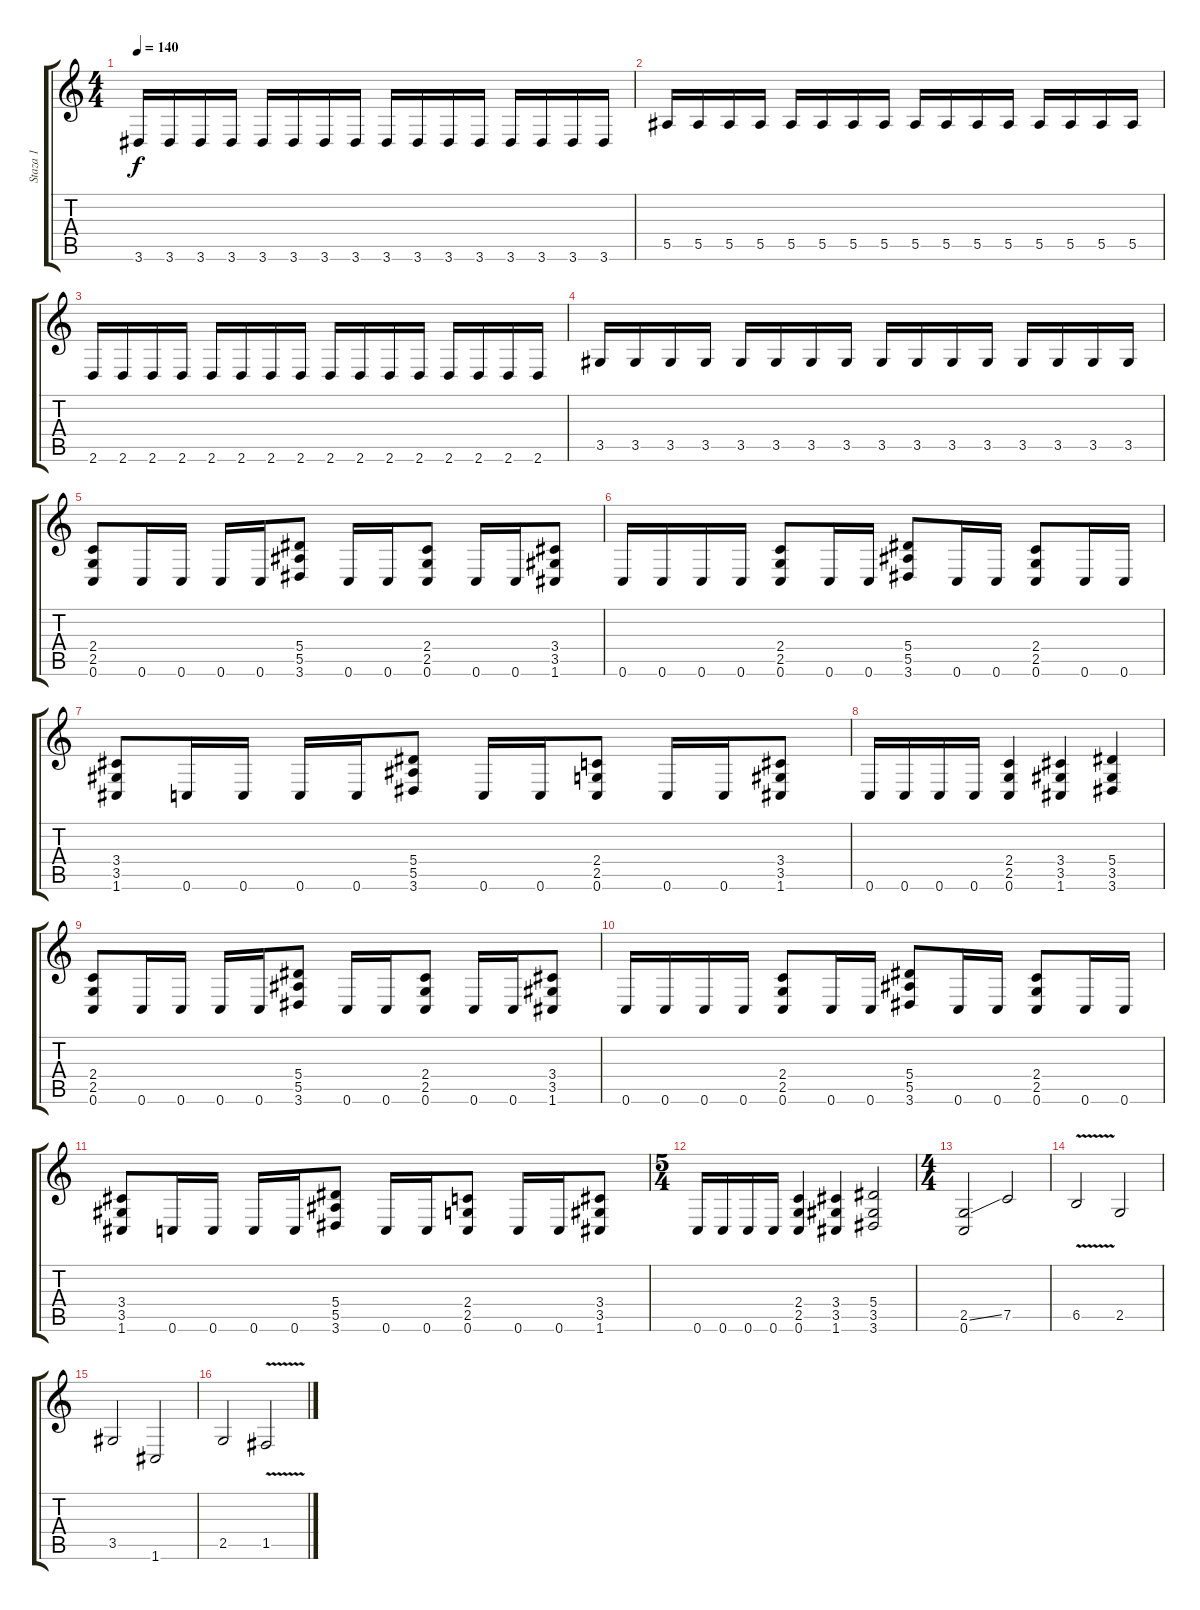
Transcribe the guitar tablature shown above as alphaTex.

\track ("Staza 1" "Staza 1") {instrument overdrivenguitar}
\staff {score tabs}
\tuning (C4 G3 Eb3 Bb2 F2 C2) {hide}
\ts (4 4)
\tempo 140
\clef g2
\ks c
3.6.16{dy f} 3.6.16 3.6.16 3.6.16 3.6.16 3.6.16 3.6.16 3.6.16 3.6.16 3.6.16 3.6.16 3.6.16 3.6.16 3.6.16 3.6.16 3.6.16 |
5.5.16 5.5.16 5.5.16 5.5.16 5.5.16 5.5.16 5.5.16 5.5.16 5.5.16 5.5.16 5.5.16 5.5.16 5.5.16 5.5.16 5.5.16 5.5.16 |
2.6.16 2.6.16 2.6.16 2.6.16 2.6.16 2.6.16 2.6.16 2.6.16 2.6.16 2.6.16 2.6.16 2.6.16 2.6.16 2.6.16 2.6.16 2.6.16 |
3.5.16 3.5.16 3.5.16 3.5.16 3.5.16 3.5.16 3.5.16 3.5.16 3.5.16 3.5.16 3.5.16 3.5.16 3.5.16 3.5.16 3.5.16 3.5.16 |
(2.4 2.5 0.6).8 0.6.16 0.6.16 0.6.16 0.6.16 (5.4 5.5 3.6).8 0.6.16 0.6.16 (2.4 2.5 0.6).8 0.6.16 0.6.16 (3.4 3.5 1.6).8 |
0.6.16 0.6.16 0.6.16 0.6.16 (2.4 2.5 0.6).8 0.6.16 0.6.16 (5.4 5.5 3.6).8 0.6.16 0.6.16 (2.4 2.5 0.6).8 0.6.16 0.6.16 |
(3.4 3.5 1.6).8 0.6.16 0.6.16 0.6.16 0.6.16 (5.4 5.5 3.6).8 0.6.16 0.6.16 (2.4 2.5 0.6).8 0.6.16 0.6.16 (3.4 3.5 1.6).8 |
0.6.16 0.6.16 0.6.16 0.6.16 (2.4 2.5 0.6).4 (3.4 3.5 1.6).4 (5.4 3.5 3.6).4 |
(2.4 2.5 0.6).8 0.6.16 0.6.16 0.6.16 0.6.16 (5.4 5.5 3.6).8 0.6.16 0.6.16 (2.4 2.5 0.6).8 0.6.16 0.6.16 (3.4 3.5 1.6).8 |
0.6.16 0.6.16 0.6.16 0.6.16 (2.4 2.5 0.6).8 0.6.16 0.6.16 (5.4 5.5 3.6).8 0.6.16 0.6.16 (2.4 2.5 0.6).8 0.6.16 0.6.16 |
(3.4 3.5 1.6).8 0.6.16 0.6.16 0.6.16 0.6.16 (5.4 5.5 3.6).8 0.6.16 0.6.16 (2.4 2.5 0.6).8 0.6.16 0.6.16 (3.4 3.5 1.6).8 |
\ts (5 4)
0.6.16 0.6.16 0.6.16 0.6.16 (2.4 2.5 0.6).4 (3.4 3.5 1.6).4 (5.4 3.5 3.6).2 |
\ts (4 4)
(2.5{ss} 0.6).2 7.5.2 |
6.5{v}.2 2.5.2 |
3.5.2 1.6.2 |
2.5.2 1.5{v}.2
